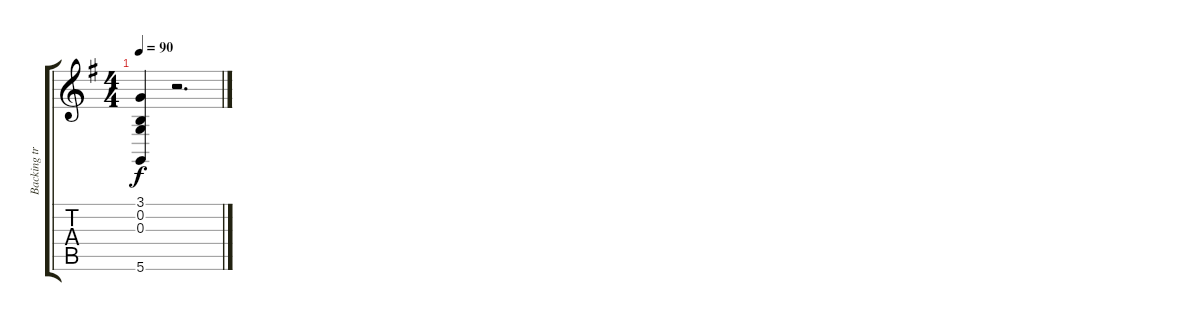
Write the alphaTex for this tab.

\track ("Backing track 2" "Backing tr") {instrument stringensemble2}
\staff {score tabs}
\tuning (E4 B3 G3 D3 A2 D2) {hide}
\ts (4 4)
\tempo 90
\clef g2
\ks g
(3.1{t} 0.2{t} 0.3{t} 5.6{t}).4{dy f} r.2{d}
